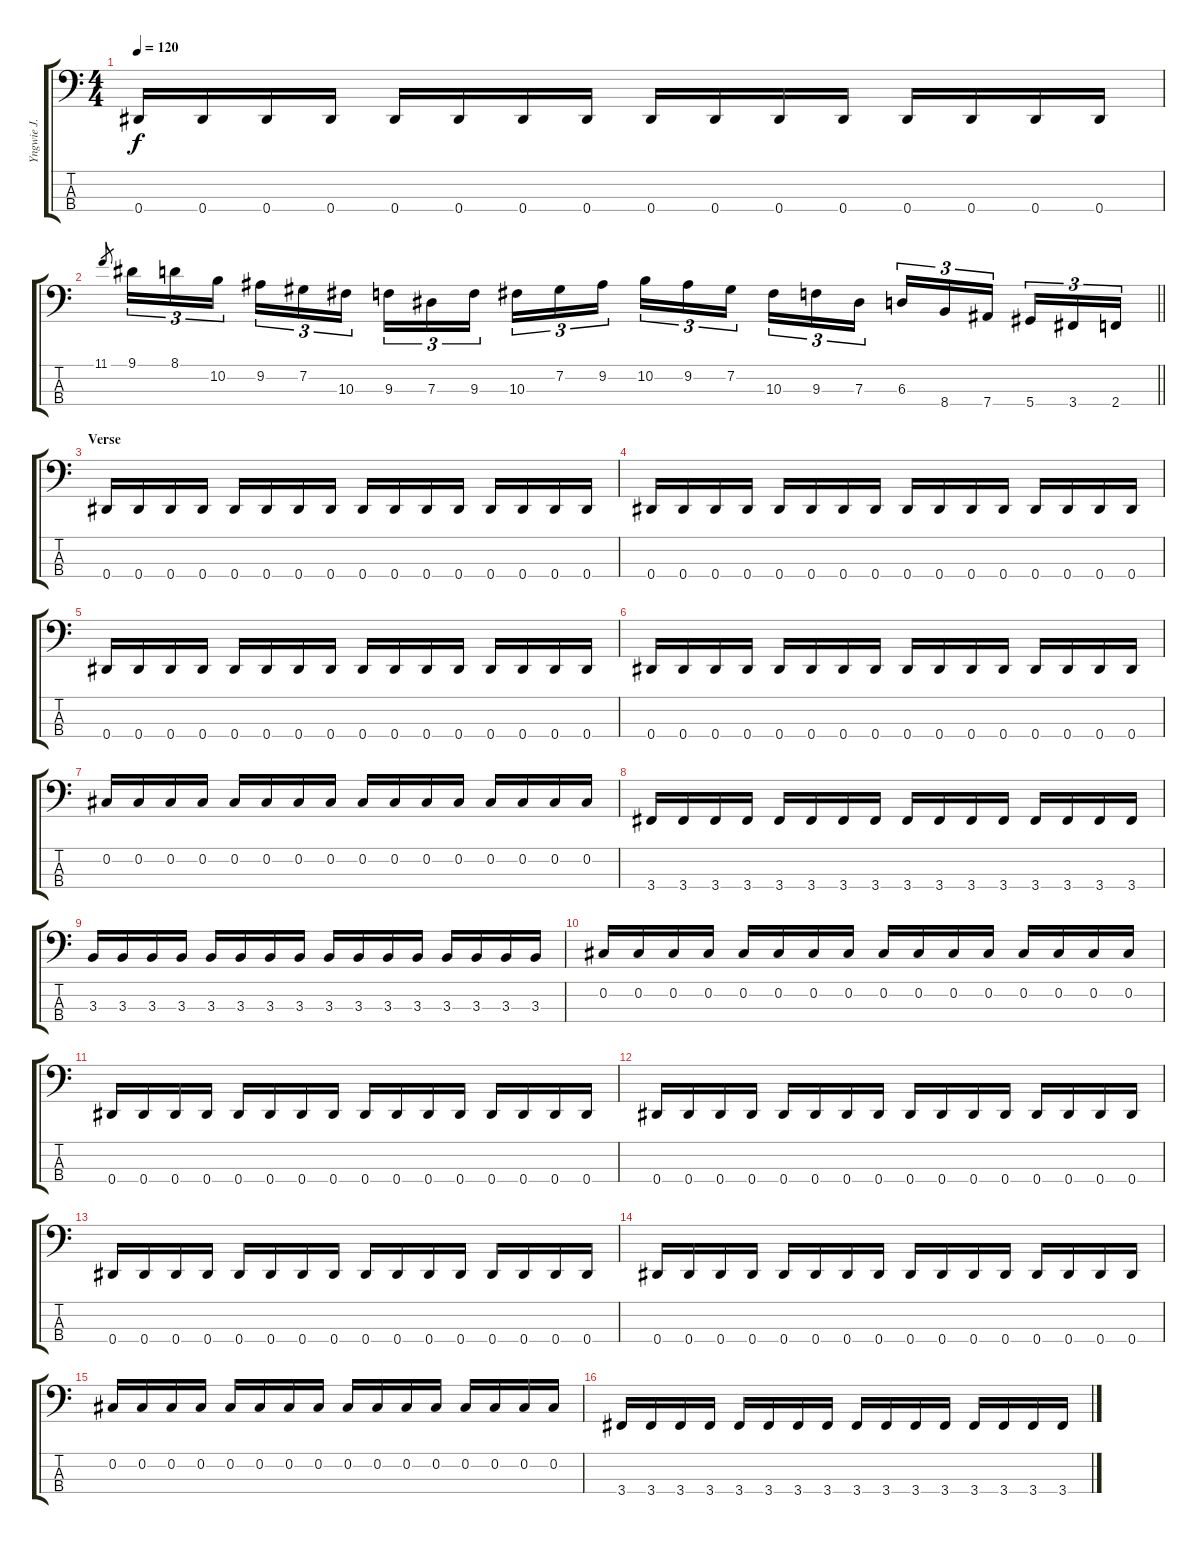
\track ("Yngwie J. Malmsteen" "Yngwie J. ") {instrument electricbassfinger}
\staff {score tabs}
\tuning (Gb2 Db2 Ab1 Eb1) {hide}
\ts (4 4)
\tempo 120
\clef f4
\ks c
0.4.16{dy f} 0.4.16 0.4.16 0.4.16 0.4.16 0.4.16 0.4.16 0.4.16 0.4.16 0.4.16 0.4.16 0.4.16 0.4.16 0.4.16 0.4.16 0.4.16 |
\barLineRight lightlight
11.1.8{gr} 9.1.16{tu (3 2)} 8.1.16{tu (3 2)} 10.2.16{tu (3 2) beam splitsecondary} 9.2.16{tu (3 2)} 7.2.16{tu (3 2)} 10.3.16{tu (3 2)} 9.3.16{tu (3 2)} 7.3.16{tu (3 2)} 9.3.16{tu (3 2) beam splitsecondary} 10.3.16{tu (3 2)} 7.2.16{tu (3 2)} 9.2.16{tu (3 2)} 10.2.16{tu (3 2)} 9.2.16{tu (3 2)} 7.2.16{tu (3 2) beam splitsecondary} 10.3.16{tu (3 2)} 9.3.16{tu (3 2)} 7.3.16{tu (3 2)} 6.3.16{tu (3 2)} 8.4.16{tu (3 2)} 7.4.16{tu (3 2) beam splitsecondary} 5.4.16{tu (3 2)} 3.4.16{tu (3 2)} 2.4.16{tu (3 2)} |
\section ("" "Verse")
0.4.16 0.4.16 0.4.16 0.4.16 0.4.16 0.4.16 0.4.16 0.4.16 0.4.16 0.4.16 0.4.16 0.4.16 0.4.16 0.4.16 0.4.16 0.4.16 |
0.4.16 0.4.16 0.4.16 0.4.16 0.4.16 0.4.16 0.4.16 0.4.16 0.4.16 0.4.16 0.4.16 0.4.16 0.4.16 0.4.16 0.4.16 0.4.16 |
0.4.16 0.4.16 0.4.16 0.4.16 0.4.16 0.4.16 0.4.16 0.4.16 0.4.16 0.4.16 0.4.16 0.4.16 0.4.16 0.4.16 0.4.16 0.4.16 |
0.4.16 0.4.16 0.4.16 0.4.16 0.4.16 0.4.16 0.4.16 0.4.16 0.4.16 0.4.16 0.4.16 0.4.16 0.4.16 0.4.16 0.4.16 0.4.16 |
0.2.16 0.2.16 0.2.16 0.2.16 0.2.16 0.2.16 0.2.16 0.2.16 0.2.16 0.2.16 0.2.16 0.2.16 0.2.16 0.2.16 0.2.16 0.2.16 |
3.4.16 3.4.16 3.4.16 3.4.16 3.4.16 3.4.16 3.4.16 3.4.16 3.4.16 3.4.16 3.4.16 3.4.16 3.4.16 3.4.16 3.4.16 3.4.16 |
3.3.16 3.3.16 3.3.16 3.3.16 3.3.16 3.3.16 3.3.16 3.3.16 3.3.16 3.3.16 3.3.16 3.3.16 3.3.16 3.3.16 3.3.16 3.3.16 |
0.2.16 0.2.16 0.2.16 0.2.16 0.2.16 0.2.16 0.2.16 0.2.16 0.2.16 0.2.16 0.2.16 0.2.16 0.2.16 0.2.16 0.2.16 0.2.16 |
0.4.16 0.4.16 0.4.16 0.4.16 0.4.16 0.4.16 0.4.16 0.4.16 0.4.16 0.4.16 0.4.16 0.4.16 0.4.16 0.4.16 0.4.16 0.4.16 |
0.4.16 0.4.16 0.4.16 0.4.16 0.4.16 0.4.16 0.4.16 0.4.16 0.4.16 0.4.16 0.4.16 0.4.16 0.4.16 0.4.16 0.4.16 0.4.16 |
0.4.16 0.4.16 0.4.16 0.4.16 0.4.16 0.4.16 0.4.16 0.4.16 0.4.16 0.4.16 0.4.16 0.4.16 0.4.16 0.4.16 0.4.16 0.4.16 |
0.4.16 0.4.16 0.4.16 0.4.16 0.4.16 0.4.16 0.4.16 0.4.16 0.4.16 0.4.16 0.4.16 0.4.16 0.4.16 0.4.16 0.4.16 0.4.16 |
0.2.16 0.2.16 0.2.16 0.2.16 0.2.16 0.2.16 0.2.16 0.2.16 0.2.16 0.2.16 0.2.16 0.2.16 0.2.16 0.2.16 0.2.16 0.2.16 |
3.4.16 3.4.16 3.4.16 3.4.16 3.4.16 3.4.16 3.4.16 3.4.16 3.4.16 3.4.16 3.4.16 3.4.16 3.4.16 3.4.16 3.4.16 3.4.16
